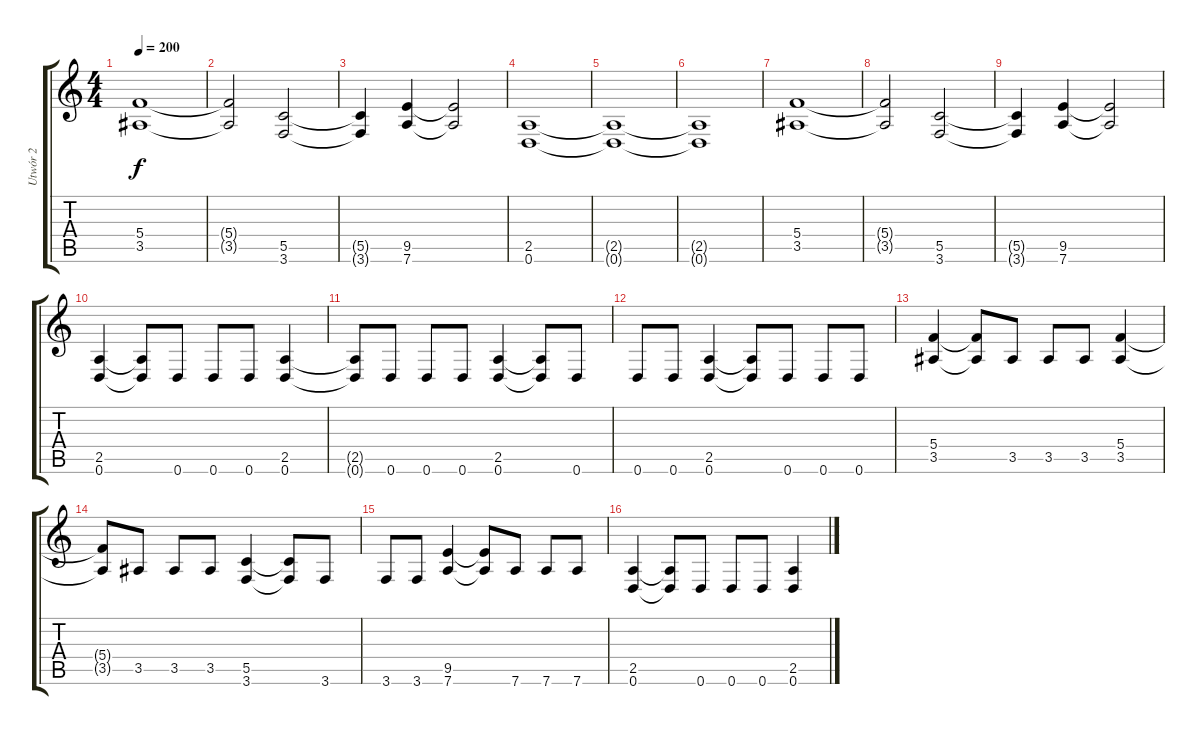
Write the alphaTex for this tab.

\track ("Utwór 2" "Utwór 2") {instrument distortionguitar}
\staff {score tabs}
\tuning (D4 A3 F3 C3 G2 D2) {hide}
\ts (4 4)
\tempo 200
\clef g2
\ks c
(5.4 3.5).1{dy f} |
(5.4{t} 3.5{t}).2 (5.5 3.6).2 |
(5.5{t} 3.6{t}).4 (9.5 7.6).4 (9.5{t} 7.6{t}).2 |
(2.5 0.6).1 |
(2.5{t} 0.6{t}).1 |
(2.5{t} 0.6{t}).1 |
(5.4 3.5).1 |
(5.4{t} 3.5{t}).2 (5.5 3.6).2 |
(5.5{t} 3.6{t}).4 (9.5 7.6).4 (9.5{t} 7.6{t}).2 |
(2.5 0.6).4 (2.5{t} 0.6{t}).8 0.6.8 0.6.8 0.6.8 (2.5 0.6).4 |
(2.5{t} 0.6{t}).8 0.6.8 0.6.8 0.6.8 (2.5 0.6).4 (2.5{t} 0.6{t}).8 0.6.8 |
0.6.8 0.6.8 (2.5 0.6).4 (2.5{t} 0.6{t}).8 0.6.8 0.6.8 0.6.8 |
(5.4 3.5).4 (5.4{t} 3.5{t}).8 3.5.8 3.5.8 3.5.8 (5.4 3.5).4 |
(5.4{t} 3.5{t}).8 3.5.8 3.5.8 3.5.8 (5.5 3.6).4 (5.5{t} 3.6{t}).8 3.6.8 |
3.6.8 3.6.8 (9.5 7.6).4 (9.5{t} 7.6{t}).8 7.6.8 7.6.8 7.6.8 |
(2.5 0.6).4 (2.5{t} 0.6{t}).8 0.6.8 0.6.8 0.6.8 (2.5 0.6).4
